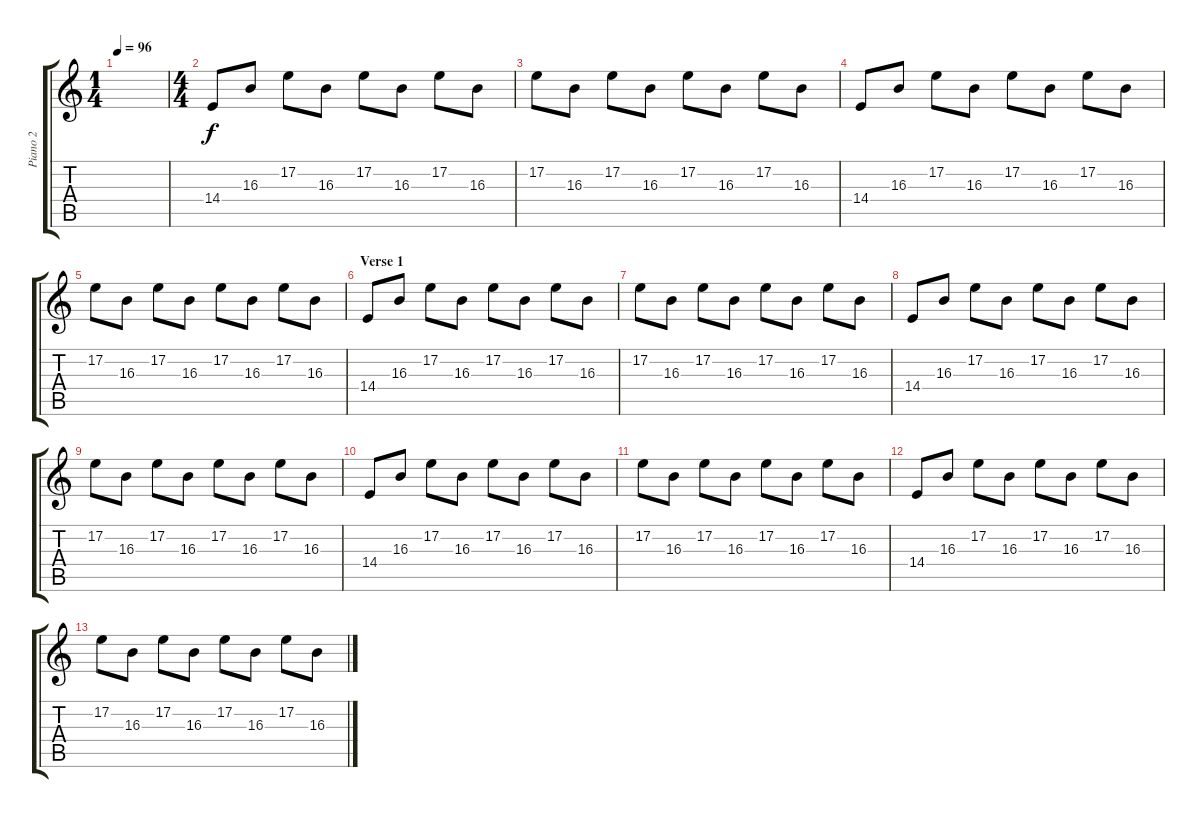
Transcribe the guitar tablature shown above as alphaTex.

\track ("Piano 2" "Piano 2") {instrument acousticgrandpiano}
\staff {score tabs}
\tuning (E4 B3 G3 D3 A2 E2) {hide}
\ts (1 4)
\tempo 96
\clef g2
\ks c
|
\ts (4 4)
14.4.8 16.3.8 17.2.8 16.3.8 17.2.8 16.3.8 17.2.8 16.3.8 |
17.2.8 16.3.8 17.2.8 16.3.8 17.2.8 16.3.8 17.2.8 16.3.8 |
14.4.8 16.3.8 17.2.8 16.3.8 17.2.8 16.3.8 17.2.8 16.3.8 |
17.2.8 16.3.8 17.2.8 16.3.8 17.2.8 16.3.8 17.2.8 16.3.8 |
\section ("" "Verse 1")
14.4.8 16.3.8 17.2.8 16.3.8 17.2.8 16.3.8 17.2.8 16.3.8 |
17.2.8 16.3.8 17.2.8 16.3.8 17.2.8 16.3.8 17.2.8 16.3.8 |
14.4.8 16.3.8 17.2.8 16.3.8 17.2.8 16.3.8 17.2.8 16.3.8 |
17.2.8 16.3.8 17.2.8 16.3.8 17.2.8 16.3.8 17.2.8 16.3.8 |
14.4.8 16.3.8 17.2.8 16.3.8 17.2.8 16.3.8 17.2.8 16.3.8 |
17.2.8 16.3.8 17.2.8 16.3.8 17.2.8 16.3.8 17.2.8 16.3.8 |
14.4.8 16.3.8 17.2.8 16.3.8 17.2.8 16.3.8 17.2.8 16.3.8 |
17.2.8 16.3.8 17.2.8 16.3.8 17.2.8 16.3.8 17.2.8 16.3.8
